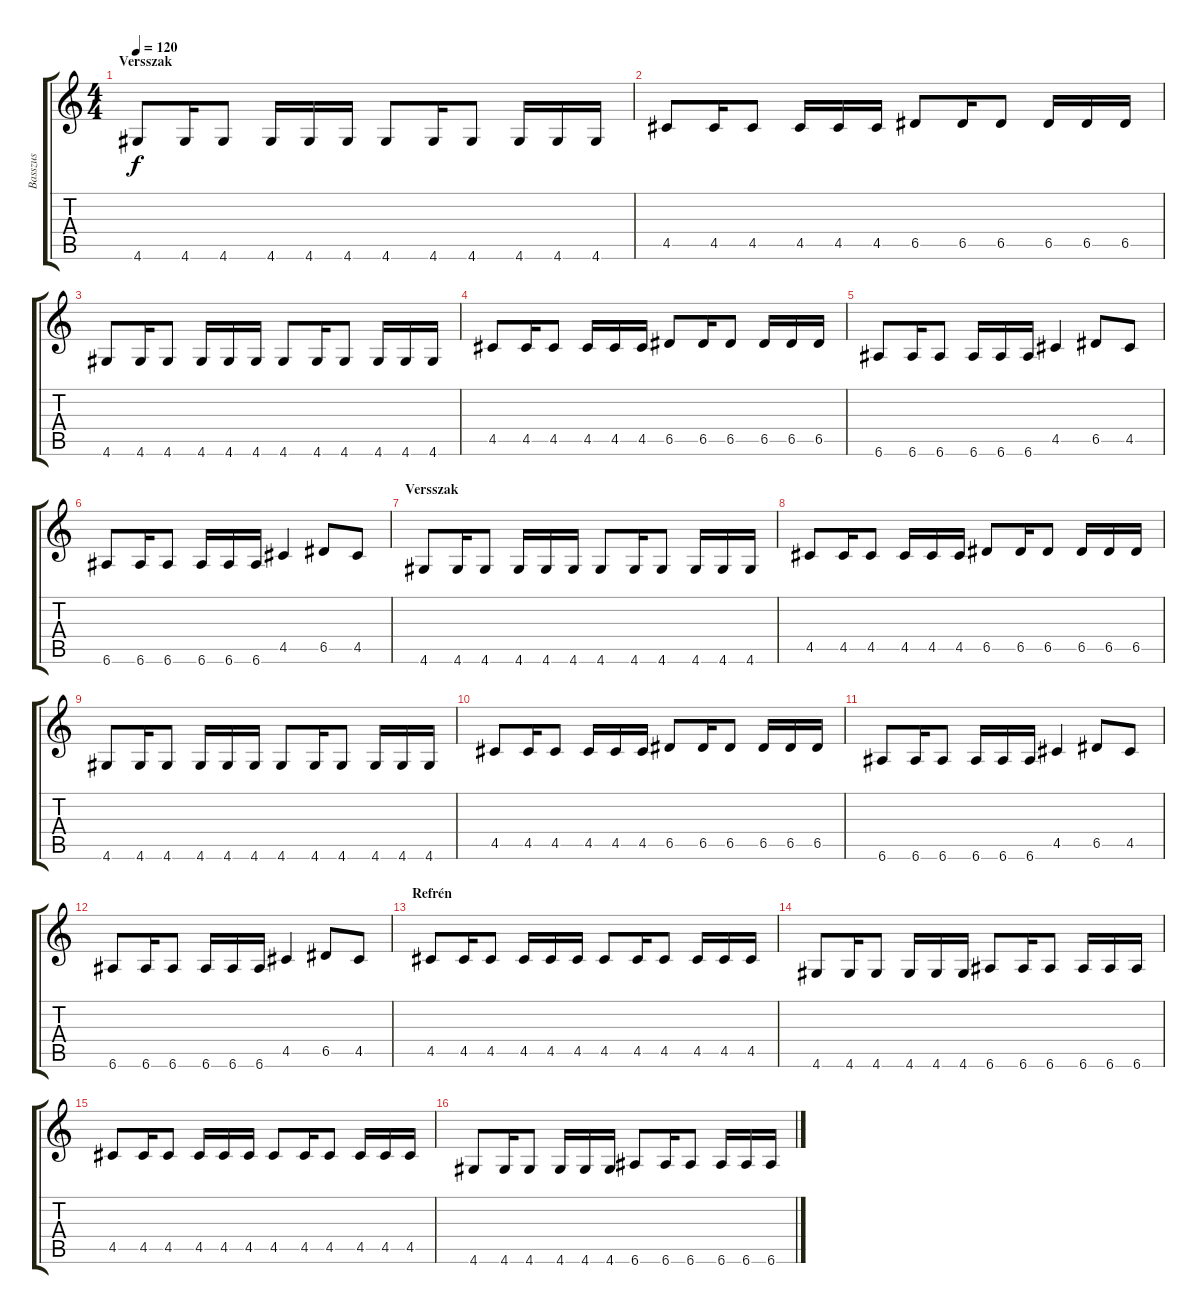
\track ("Basszus" "Basszus") {instrument electricbassfinger}
\staff {score tabs}
\tuning (E4 B3 G3 D3 A2 E2) {hide}
\ts (4 4)
\section ("" "Versszak")
\tempo 120
\clef g2
\ks c
4.6.8{dy f} 4.6.16 4.6.8 4.6.16 4.6.16 4.6.16 4.6.8 4.6.16 4.6.8 4.6.16 4.6.16 4.6.16 |
4.5.8 4.5.16 4.5.8 4.5.16 4.5.16 4.5.16 6.5.8 6.5.16 6.5.8 6.5.16 6.5.16 6.5.16 |
4.6.8 4.6.16 4.6.8 4.6.16 4.6.16 4.6.16 4.6.8 4.6.16 4.6.8 4.6.16 4.6.16 4.6.16 |
4.5.8 4.5.16 4.5.8 4.5.16 4.5.16 4.5.16 6.5.8 6.5.16 6.5.8 6.5.16 6.5.16 6.5.16 |
6.6.8 6.6.16 6.6.8 6.6.16 6.6.16 6.6.16 4.5.4 6.5.8 4.5.8 |
6.6.8 6.6.16 6.6.8 6.6.16 6.6.16 6.6.16 4.5.4 6.5.8 4.5.8 |
\section ("" "Versszak")
4.6.8 4.6.16 4.6.8 4.6.16 4.6.16 4.6.16 4.6.8 4.6.16 4.6.8 4.6.16 4.6.16 4.6.16 |
4.5.8 4.5.16 4.5.8 4.5.16 4.5.16 4.5.16 6.5.8 6.5.16 6.5.8 6.5.16 6.5.16 6.5.16 |
4.6.8 4.6.16 4.6.8 4.6.16 4.6.16 4.6.16 4.6.8 4.6.16 4.6.8 4.6.16 4.6.16 4.6.16 |
4.5.8 4.5.16 4.5.8 4.5.16 4.5.16 4.5.16 6.5.8 6.5.16 6.5.8 6.5.16 6.5.16 6.5.16 |
6.6.8 6.6.16 6.6.8 6.6.16 6.6.16 6.6.16 4.5.4 6.5.8 4.5.8 |
6.6.8 6.6.16 6.6.8 6.6.16 6.6.16 6.6.16 4.5.4 6.5.8 4.5.8 |
\section ("" "Refrén")
4.5.8 4.5.16 4.5.8 4.5.16 4.5.16 4.5.16 4.5.8 4.5.16 4.5.8 4.5.16 4.5.16 4.5.16 |
4.6.8 4.6.16 4.6.8 4.6.16 4.6.16 4.6.16 6.6.8 6.6.16 6.6.8 6.6.16 6.6.16 6.6.16 |
4.5.8 4.5.16 4.5.8 4.5.16 4.5.16 4.5.16 4.5.8 4.5.16 4.5.8 4.5.16 4.5.16 4.5.16 |
4.6.8 4.6.16 4.6.8 4.6.16 4.6.16 4.6.16 6.6.8 6.6.16 6.6.8 6.6.16 6.6.16 6.6.16
